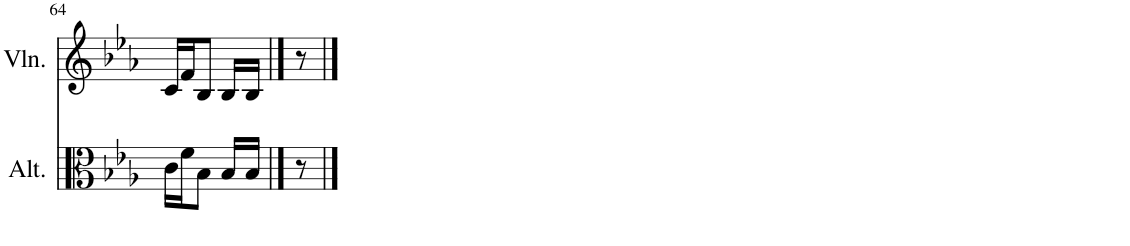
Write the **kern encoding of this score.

**kern	**kern
*part2	*part1
*staff2	*staff1
*I"Alto	*I"Violon
*I'Alt.	*I'Vln.
!!LO:PB:g=z
*clefC3	*clefG2
*k[b-e-a-]	*k[b-e-a-]
*M2/4	*M2/4
=64	=64
16c\LL	16c/LL
16f\J	16f/J
8B-\J	8B-/J
16B-/LL	16B-/LL
16B-/JJ	16B-/JJ
8r	8r
==	==
*-	*-
